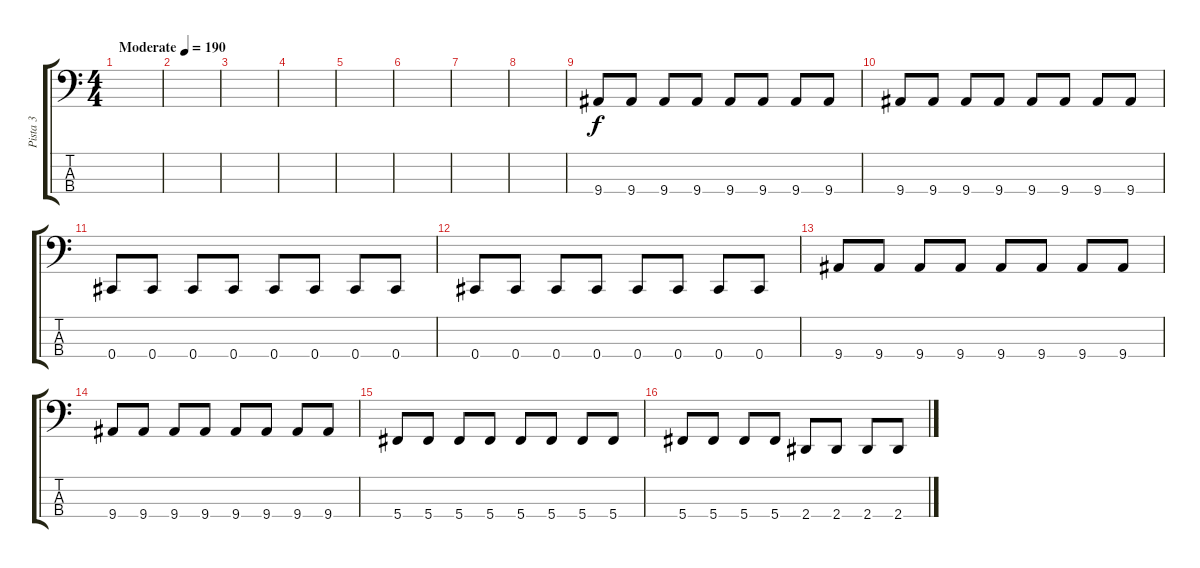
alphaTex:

\track ("Pista 3" "Pista 3") {instrument electricbassfinger}
\staff {score tabs}
\tuning (Gb2 Db2 Ab1 Db1) {hide}
\ts (4 4)
\tempo (190 "Moderate")
\clef f4
\ks c
|
|
|
|
|
|
|
|
9.4.8 9.4.8 9.4.8 9.4.8 9.4.8 9.4.8 9.4.8 9.4.8 |
9.4.8 9.4.8 9.4.8 9.4.8 9.4.8 9.4.8 9.4.8 9.4.8 |
0.4.8 0.4.8 0.4.8 0.4.8 0.4.8 0.4.8 0.4.8 0.4.8 |
0.4.8 0.4.8 0.4.8 0.4.8 0.4.8 0.4.8 0.4.8 0.4.8 |
9.4.8 9.4.8 9.4.8 9.4.8 9.4.8 9.4.8 9.4.8 9.4.8 |
9.4.8 9.4.8 9.4.8 9.4.8 9.4.8 9.4.8 9.4.8 9.4.8 |
5.4.8 5.4.8 5.4.8 5.4.8 5.4.8 5.4.8 5.4.8 5.4.8 |
5.4.8 5.4.8 5.4.8 5.4.8 2.4.8 2.4.8 2.4.8 2.4.8
